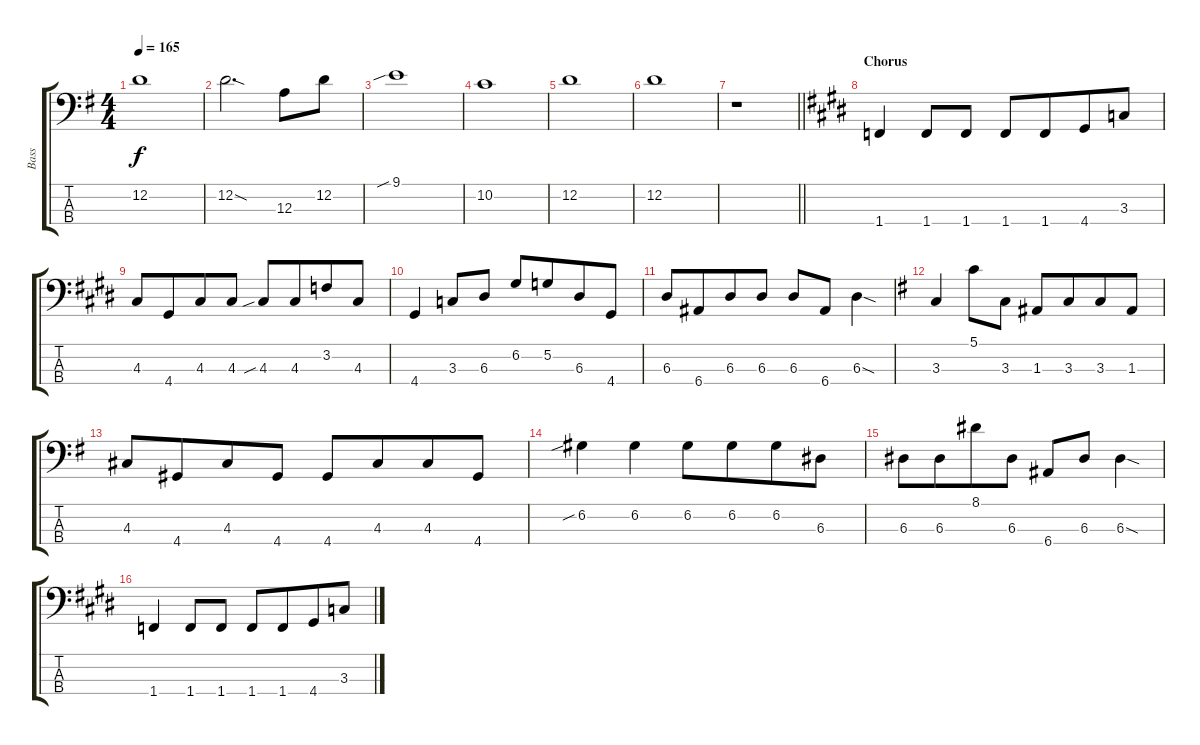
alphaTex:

\track ("Bass" "Bass") {instrument electricbassfinger}
\staff {score tabs}
\tuning (G2 D2 A1 E1) {hide}
\ts (4 4)
\tempo 165
\clef f4
\ks g
12.2.1{dy f} |
12.2{sod}.2{d} 12.3.8 12.2.8 |
9.1{sib}.1 |
10.2.1 |
12.2.1 |
12.2.1 |
\barLineRight lightlight
r.1 |
\section ("" "Chorus")
\ks e
1.4.4 1.4.8 1.4.8 1.4.8 1.4.8{beam merge} 4.4.8 3.3.8 |
4.3.8 4.4.8{beam merge} 4.3.8 4.3.8 4.3{sib}.8{beam Up} 4.3.8{beam Up beam merge} 3.2.8{beam Up} 4.3.8{beam Up} |
4.4.4 3.3.8 6.3.8 6.2.8 5.2.8{beam merge} 6.3.8 4.4.8 |
6.3.8{beam Up} 6.4.8{beam Up beam merge} 6.3.8{beam Up} 6.3.8{beam Up} 6.3.8{beam Up} 6.4.8{beam Up} 6.3{sod}.4 |
\ks g
3.3.4 5.1.8 3.3.8 1.3.8 3.3.8{beam merge} 3.3.8 1.3.8 |
4.3.8{beam Up} 4.4.8{beam Up beam merge} 4.3.8{beam Up} 4.4.8{beam Up} 4.4.8{beam Up} 4.3.8{beam Up beam merge} 4.3.8{beam Up} 4.4.8{beam Up} |
6.2{sib}.4 6.2.4 6.2.8 6.2.8{beam merge} 6.2.8 6.3.8 |
6.3.8 6.3.8{beam merge} 8.1.8 6.3.8 6.4.8{beam Up} 6.3.8{beam Up} 6.3{sod}.4 |
\ks e
1.4.4 1.4.8 1.4.8 1.4.8 1.4.8{beam merge} 4.4.8 3.3.8
